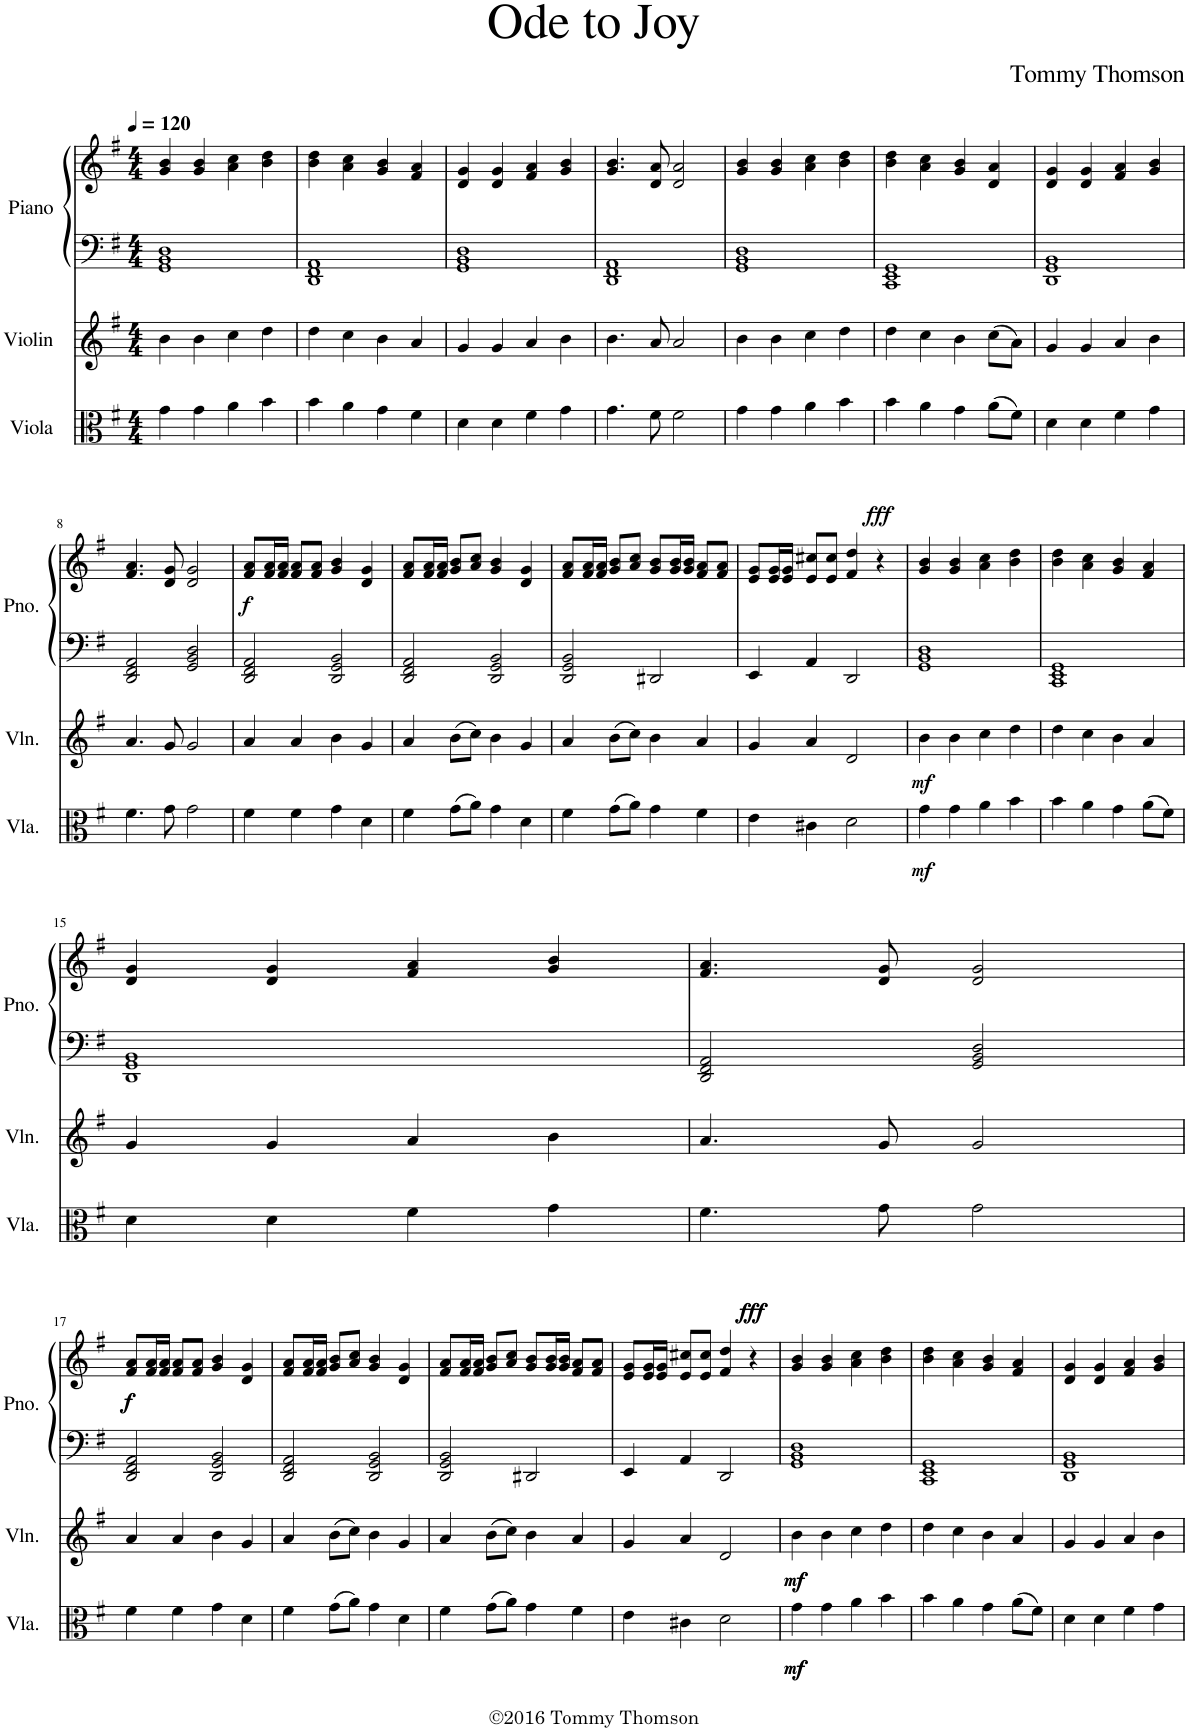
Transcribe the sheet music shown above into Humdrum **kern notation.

**kern	**dynam	**kern	**dynam	**kern	**kern	**dynam
*part3	*part3	*part2	*part2	*part1	*part1	*part1
*staff4	*staff4	*staff3	*staff3	*staff2	*staff1	*staff1/2
*I"Viola	*	*I"Violin	*	*I"Piano	*	*
*I'Vla.	*	*I'Vln.	*	*I'Pno.	*	*
*clefC3	*	*clefG2	*	*clefF4	*clefG2	*
*k[f#]	*	*k[f#]	*	*k[f#]	*k[f#]	*
*M4/4	*	*M4/4	*	*M4/4	*M4/4	*
*MM120	*	*MM120	*	*MM120	*MM120	*
=1	=1	=1	=1	=1	=1	=1
4g\	.	4b\	.	1GG 1BB 1D	4g/ 4b/	.
4g\	.	4b\	.	.	4g/ 4b/	.
4a\	.	4cc\	.	.	4a\ 4cc\	.
4b\	.	4dd\	.	.	4b\ 4dd\	.
=2	=2	=2	=2	=2	=2	=2
4b\	.	4dd\	.	1DD 1FF# 1AA	4b\ 4dd\	.
4a\	.	4cc\	.	.	4a\ 4cc\	.
4g\	.	4b\	.	.	4g/ 4b/	.
4f#\	.	4a/	.	.	4f#/ 4a/	.
=3	=3	=3	=3	=3	=3	=3
4d\	.	4g/	.	1GG 1BB 1D	4d/ 4g/	.
4d\	.	4g/	.	.	4d/ 4g/	.
4f#\	.	4a/	.	.	4f#/ 4a/	.
4g\	.	4b\	.	.	4g/ 4b/	.
=4	=4	=4	=4	=4	=4	=4
4.g\	.	4.b\	.	1DD 1FF# 1AA	4.g/ 4.b/	.
8f#\	.	8a/	.	.	8d/ 8a/	.
2f#\	.	2a/	.	.	2d/ 2a/	.
=5	=5	=5	=5	=5	=5	=5
4g\	.	4b\	.	1GG 1BB 1D	4g/ 4b/	.
4g\	.	4b\	.	.	4g/ 4b/	.
4a\	.	4cc\	.	.	4a\ 4cc\	.
4b\	.	4dd\	.	.	4b\ 4dd\	.
=6	=6	=6	=6	=6	=6	=6
4b\	.	4dd\	.	1CC 1EE 1GG	4b\ 4dd\	.
4a\	.	4cc\	.	.	4a\ 4cc\	.
4g\	.	4b\	.	.	4g/ 4b/	.
(8a\L	.	(8cc\L	.	.	4d/ 4a/	.
8f#\J)	.	8a\J)	.	.	.	.
=7	=7	=7	=7	=7	=7	=7
4d\	.	4g/	.	1DD 1GG 1BB	4d/ 4g/	.
4d\	.	4g/	.	.	4d/ 4g/	.
4f#\	.	4a/	.	.	4f#/ 4a/	.
4g\	.	4b\	.	.	4g/ 4b/	.
!!LO:LB:g=z
=8	=8	=8	=8	=8	=8	=8
4.f#\	.	4.a/	.	2DD/ 2FF#/ 2AA/	4.f#/ 4.a/	.
8g\	.	8g/	.	.	8d/ 8g/	.
2g\	.	2g/	.	2GG/ 2BB/ 2D/	2d/ 2g/	.
=9	=9	=9	=9	=9	=9	=9
!	!	!	!	!	!	!LO:DY:b
4f#\	.	4a/	.	2DD/ 2FF#/ 2AA/	8f#/ 8a/L	f
.	.	.	.	.	16f#/ 16a/L	.
.	.	.	.	.	16f#/ 16a/JJ	.
4f#\	.	4a/	.	.	8f#/ 8a/L	.
.	.	.	.	.	8f#/ 8a/J	.
4g\	.	4b\	.	2DD/ 2GG/ 2BB/	4g/ 4b/	.
4d\	.	4g/	.	.	4d/ 4g/	.
=10	=10	=10	=10	=10	=10	=10
4f#\	.	4a/	.	2DD/ 2FF#/ 2AA/	8f#/ 8a/L	.
.	.	.	.	.	16f#/ 16a/L	.
.	.	.	.	.	16f#/ 16a/JJ	.
(8g\L	.	(8b\L	.	.	8g/ 8b/L	.
8a\J)	.	8cc\J)	.	.	8a/ 8cc/J	.
4g\	.	4b\	.	2DD/ 2GG/ 2BB/	4g/ 4b/	.
4d\	.	4g/	.	.	4d/ 4g/	.
=11	=11	=11	=11	=11	=11	=11
4f#\	.	4a/	.	2DD/ 2GG/ 2BB/	8f#/ 8a/L	.
.	.	.	.	.	16f#/ 16a/L	.
.	.	.	.	.	16f#/ 16a/JJ	.
(8g\L	.	(8b\L	.	.	8g/ 8b/L	.
8a\J)	.	8cc\J)	.	.	8a/ 8cc/J	.
4g\	.	4b\	.	2DD#X/	8g/ 8b/L	.
.	.	.	.	.	16g/ 16b/L	.
.	.	.	.	.	16g/ 16b/JJ	.
4f#\	.	4a/	.	.	8f#/ 8a/L	.
.	.	.	.	.	8f#/ 8a/J	.
=12	=12	=12	=12	=12	=12	=12
4e\	.	4g/	.	4EE/	8e/ 8g/L	.
.	.	.	.	.	16e/ 16g/L	.
.	.	.	.	.	16e/ 16g/JJ	.
4c#X\	.	4a/	.	4AA/	8e/ 8cc#X/L	.
.	.	.	.	.	8e/ 8cc#/J	.
2d\	.	2d/	.	2DD/	4f#/ 4dd/	.
!	!	!	!	!	!	!LO:DY:a
.	.	.	.	.	4r	fff
=13	=13	=13	=13	=13	=13	=13
!	!LO:DY:b	!	!LO:DY:b	!	!	!
4g\	mf	4b\	mf	1GG 1BB 1D	4g/ 4b/	.
4g\	.	4b\	.	.	4g/ 4b/	.
4a\	.	4cc\	.	.	4a\ 4cc\	.
4b\	.	4dd\	.	.	4b\ 4dd\	.
=14	=14	=14	=14	=14	=14	=14
4b\	.	4dd\	.	1CC 1EE 1GG	4b\ 4dd\	.
4a\	.	4cc\	.	.	4a\ 4cc\	.
4g\	.	4b\	.	.	4g/ 4b/	.
(8a\L	.	4a/	.	.	4f#/ 4a/	.
8f#\J)	.	.	.	.	.	.
!!LO:LB:g=z
=15	=15	=15	=15	=15	=15	=15
4d\	.	4g/	.	1DD 1GG 1BB	4d/ 4g/	.
4d\	.	4g/	.	.	4d/ 4g/	.
4f#\	.	4a/	.	.	4f#/ 4a/	.
4g\	.	4b\	.	.	4g/ 4b/	.
=16	=16	=16	=16	=16	=16	=16
4.f#\	.	4.a/	.	2DD/ 2FF#/ 2AA/	4.f#/ 4.a/	.
8g\	.	8g/	.	.	8d/ 8g/	.
2g\	.	2g/	.	2GG/ 2BB/ 2D/	2d/ 2g/	.
!!LO:LB:g=z
=17	=17	=17	=17	=17	=17	=17
!	!	!	!	!	!	!LO:DY:b
!	!	!	!	!	!	!LO:DY:n=1:b
4f#\	.	4a/	.	2DD/ 2FF#/ 2AA/	8f#/ 8a/L	f f
.	.	.	.	.	16f#/ 16a/L	.
.	.	.	.	.	16f#/ 16a/JJ	.
4f#\	.	4a/	.	.	8f#/ 8a/L	.
.	.	.	.	.	8f#/ 8a/J	.
4g\	.	4b\	.	2DD/ 2GG/ 2BB/	4g/ 4b/	.
4d\	.	4g/	.	.	4d/ 4g/	.
=18	=18	=18	=18	=18	=18	=18
4f#\	.	4a/	.	2DD/ 2FF#/ 2AA/	8f#/ 8a/L	.
.	.	.	.	.	16f#/ 16a/L	.
.	.	.	.	.	16f#/ 16a/JJ	.
(8g\L	.	(8b\L	.	.	8g/ 8b/L	.
8a\J)	.	8cc\J)	.	.	8a/ 8cc/J	.
4g\	.	4b\	.	2DD/ 2GG/ 2BB/	4g/ 4b/	.
4d\	.	4g/	.	.	4d/ 4g/	.
=19	=19	=19	=19	=19	=19	=19
4f#\	.	4a/	.	2DD/ 2GG/ 2BB/	8f#/ 8a/L	.
.	.	.	.	.	16f#/ 16a/L	.
.	.	.	.	.	16f#/ 16a/JJ	.
(8g\L	.	(8b\L	.	.	8g/ 8b/L	.
8a\J)	.	8cc\J)	.	.	8a/ 8cc/J	.
4g\	.	4b\	.	2DD#X/	8g/ 8b/L	.
.	.	.	.	.	16g/ 16b/L	.
.	.	.	.	.	16g/ 16b/JJ	.
4f#\	.	4a/	.	.	8f#/ 8a/L	.
.	.	.	.	.	8f#/ 8a/J	.
=20	=20	=20	=20	=20	=20	=20
4e\	.	4g/	.	4EE/	8e/ 8g/L	.
.	.	.	.	.	16e/ 16g/L	.
.	.	.	.	.	16e/ 16g/JJ	.
4c#X\	.	4a/	.	4AA/	8e/ 8cc#X/L	.
.	.	.	.	.	8e/ 8cc#/J	.
2d\	.	2d/	.	2DD/	4f#/ 4dd/	.
!	!	!	!	!	!	!LO:DY:a
!	!	!	!	!	!	!LO:DY:n=1:a
.	.	.	.	.	4r	fff fff
=21	=21	=21	=21	=21	=21	=21
!	!LO:DY:b	!	!	!	!	!
!	!LO:DY:n=1:b	!	!LO:DY:b	!	!	!
!	!	!	!LO:DY:n=1:b	!	!	!
4g\	mf mf	4b\	mf mf	1GG 1BB 1D	4g/ 4b/	.
4g\	.	4b\	.	.	4g/ 4b/	.
4a\	.	4cc\	.	.	4a\ 4cc\	.
4b\	.	4dd\	.	.	4b\ 4dd\	.
=22	=22	=22	=22	=22	=22	=22
4b\	.	4dd\	.	1CC 1EE 1GG	4b\ 4dd\	.
4a\	.	4cc\	.	.	4a\ 4cc\	.
4g\	.	4b\	.	.	4g/ 4b/	.
(8a\L	.	4a/	.	.	4f#/ 4a/	.
8f#\J)	.	.	.	.	.	.
=23	=23	=23	=23	=23	=23	=23
4d\	.	4g/	.	1DD 1GG 1BB	4d/ 4g/	.
4d\	.	4g/	.	.	4d/ 4g/	.
4f#\	.	4a/	.	.	4f#/ 4a/	.
4g\	.	4b\	.	.	4g/ 4b/	.
=	=	=	=	=	=	=
*-	*-	*-	*-	*-	*-	*-
